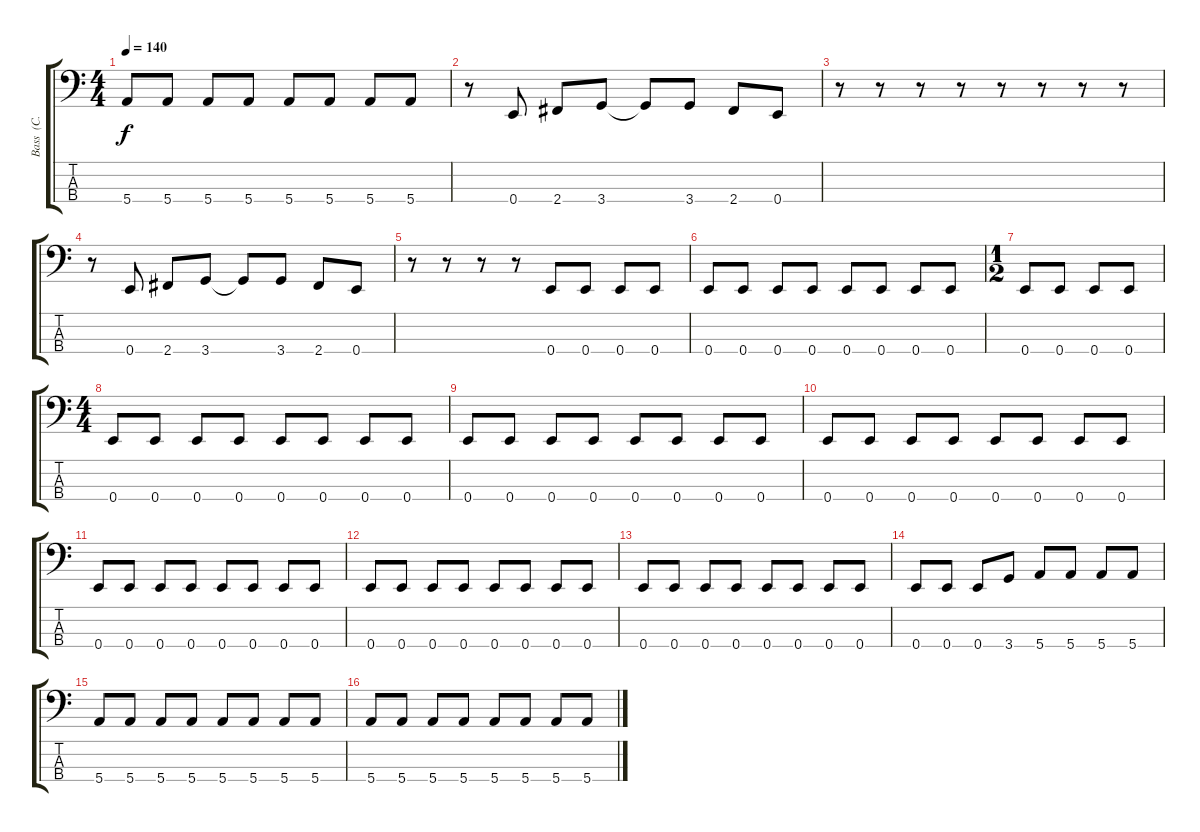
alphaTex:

\track ("Bass  (C. Williams)" "Bass  (C. ") {instrument electricbasspick}
\staff {score tabs}
\tuning (G2 D2 A1 E1) {hide}
\ts (4 4)
\tempo 140
\clef f4
\ks c
5.4.8{dy f} 5.4.8 5.4.8 5.4.8 5.4.8 5.4.8 5.4.8 5.4.8 |
r.8 0.4.8 2.4.8 3.4.8 3.4{t}.8 3.4.8 2.4.8 0.4.8 |
r.8 r.8 r.8 r.8 r.8 r.8 r.8 r.8 |
r.8 0.4.8 2.4.8 3.4.8 3.4{t}.8 3.4.8 2.4.8 0.4.8 |
r.8 r.8 r.8 r.8 0.4.8 0.4.8 0.4.8 0.4.8 |
0.4.8 0.4.8 0.4.8 0.4.8 0.4.8 0.4.8 0.4.8 0.4.8 |
\ts (1 2)
0.4.8 0.4.8 0.4.8 0.4.8 |
\ts (4 4)
0.4.8 0.4.8 0.4.8 0.4.8 0.4.8 0.4.8 0.4.8 0.4.8 |
0.4.8 0.4.8 0.4.8 0.4.8 0.4.8 0.4.8 0.4.8 0.4.8 |
0.4.8 0.4.8 0.4.8 0.4.8 0.4.8 0.4.8 0.4.8 0.4.8 |
0.4.8 0.4.8 0.4.8 0.4.8 0.4.8 0.4.8 0.4.8 0.4.8 |
0.4.8 0.4.8 0.4.8 0.4.8 0.4.8 0.4.8 0.4.8 0.4.8 |
0.4.8 0.4.8 0.4.8 0.4.8 0.4.8 0.4.8 0.4.8 0.4.8 |
0.4.8 0.4.8 0.4.8 3.4.8 5.4.8 5.4.8 5.4.8 5.4.8 |
5.4.8 5.4.8 5.4.8 5.4.8 5.4.8 5.4.8 5.4.8 5.4.8 |
5.4.8 5.4.8 5.4.8 5.4.8 5.4.8 5.4.8 5.4.8 5.4.8
